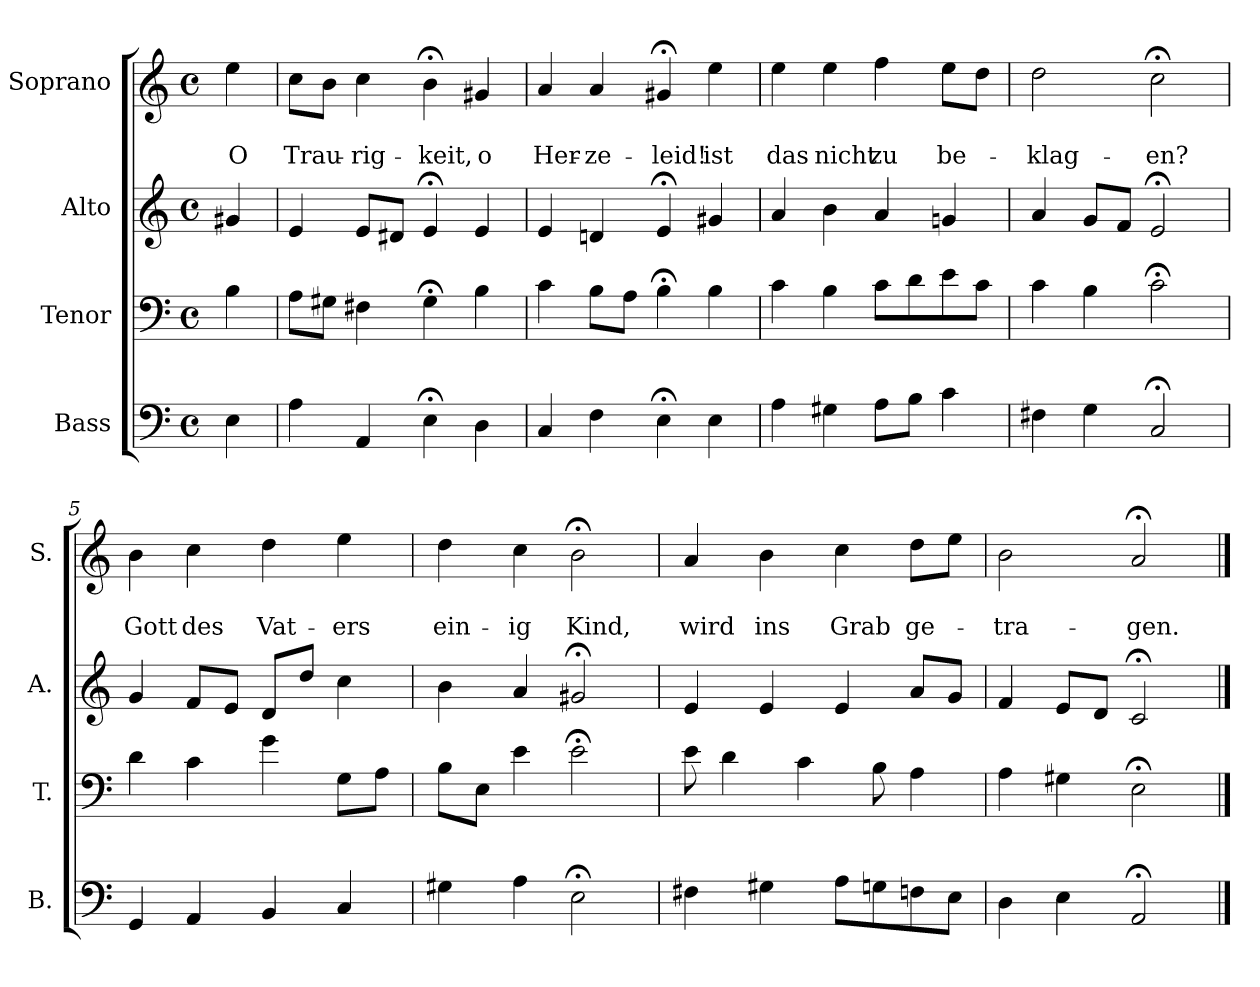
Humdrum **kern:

**kern	**kern	**kern	**kern	**text	**text
*part4	*part3	*part2	*part1	*part1	*part1
*staff4	*staff3	*staff2	*staff1	*staff1	*staff1
*I"Bass	*I"Tenor	*I"Alto	*I"Soprano	*	*
*I'B.	*I'T.	*I'A.	*I'S.	*	*
*clefF4	*clefF4	*clefG2	*clefG2	*	*
*k[]	*k[]	*k[]	*k[]	*	*
*	*	*	*a:	*	*
*M4/4	*M4/4	*M4/4	*M4/4	*	*
*met(c)	*met(c)	*met(c)	*met(c)	*	*
=	=	=	=	=	=
4E\	4B\	4g#X/	4ee\	.	O
=1	=1	=1	=1	=1	=1
4A\	8A\L	4e/	8cc\L	.	Trau-
.	8G#X\J	.	8b\J	.	.
4AA/	4F#X\	8e/L	4cc\	.	-rig-
.	.	8d#X/J	.	.	.
4E;<\	4G#;<\	4e;</	4b;<\	.	-keit,
4D\	4B\	4e/	4g#X/	.	o
=2	=2	=2	=2	=2	=2
4C/	4c\	4e/	4a/	.	Her-
4F\	8B\L	4dn/	4a/	.	-ze-
.	8A\J	.	.	.	.
4E;<\	4B;<\	4e;</	4g#X;</	.	-leid!
4E\	4B\	4g#X/	4ee\	.	ist
=3	=3	=3	=3	=3	=3
4A\	4c\	4a/	4ee\	.	das
4G#X\	4B\	4b\	4ee\	.	nicht
8A\L	8c\L	4a/	4ff\	.	zu
8B\J	8d\	.	.	.	.
4c\	8e\	4gn/	8ee\L	.	be-
.	8c\J	.	8dd\J	.	.
=4	=4	=4	=4	=4	=4
4F#X\	4c\	4a/	2dd\	.	-klag-
4G\	4B\	8g/L	.	.	.
.	.	8f/J	.	.	.
2C;</	2c;<\	2e;</	2cc;<\	.	-en?
!!LO:LB:g=z
=5	=5	=5	=5	=5	=5
4GG/	4d\	4g/	4b\	.	Gott
4AA/	4c\	8f/L	4cc\	.	des
.	.	8e/J	.	.	.
4BB/	4g\	8d/L	4dd\	.	Vat-
.	.	8dd/J	.	.	.
4C/	8G\L	4cc\	4ee\	.	-ers
.	8A\J	.	.	.	.
=6	=6	=6	=6	=6	=6
4G#X\	8B\L	4b\	4dd\	.	ein-
.	8E\J	.	.	.	.
4A\	4e\	4a/	4cc\	.	-ig
2E;<\	2e;<\	2g#X;</	2b;<\	.	Kind,
=7	=7	=7	=7	=7	=7
4F#X\	8e\	4e/	4a/	.	wird
.	4d\	.	.	.	.
4G#X\	.	4e/	4b\	.	ins
.	4c\	.	.	.	.
8A\L	.	4e/	4cc\	.	Grab
8Gn\	8B\	.	.	.	.
8Fn\	4A\	8a/L	8dd\L	.	ge-
8E\J	.	8g/J	8ee\J	.	.
=8	=8	=8	=8	=8	=8
4D\	4A\	4f/	2b\	.	-tra-
4E\	4G#X\	8e/L	.	.	.
.	.	8d/J	.	.	.
2AA;</	2E;<\	2c;</	2a;</	.	-gen.
==	==	==	==	==	==
*-	*-	*-	*-	*-	*-
